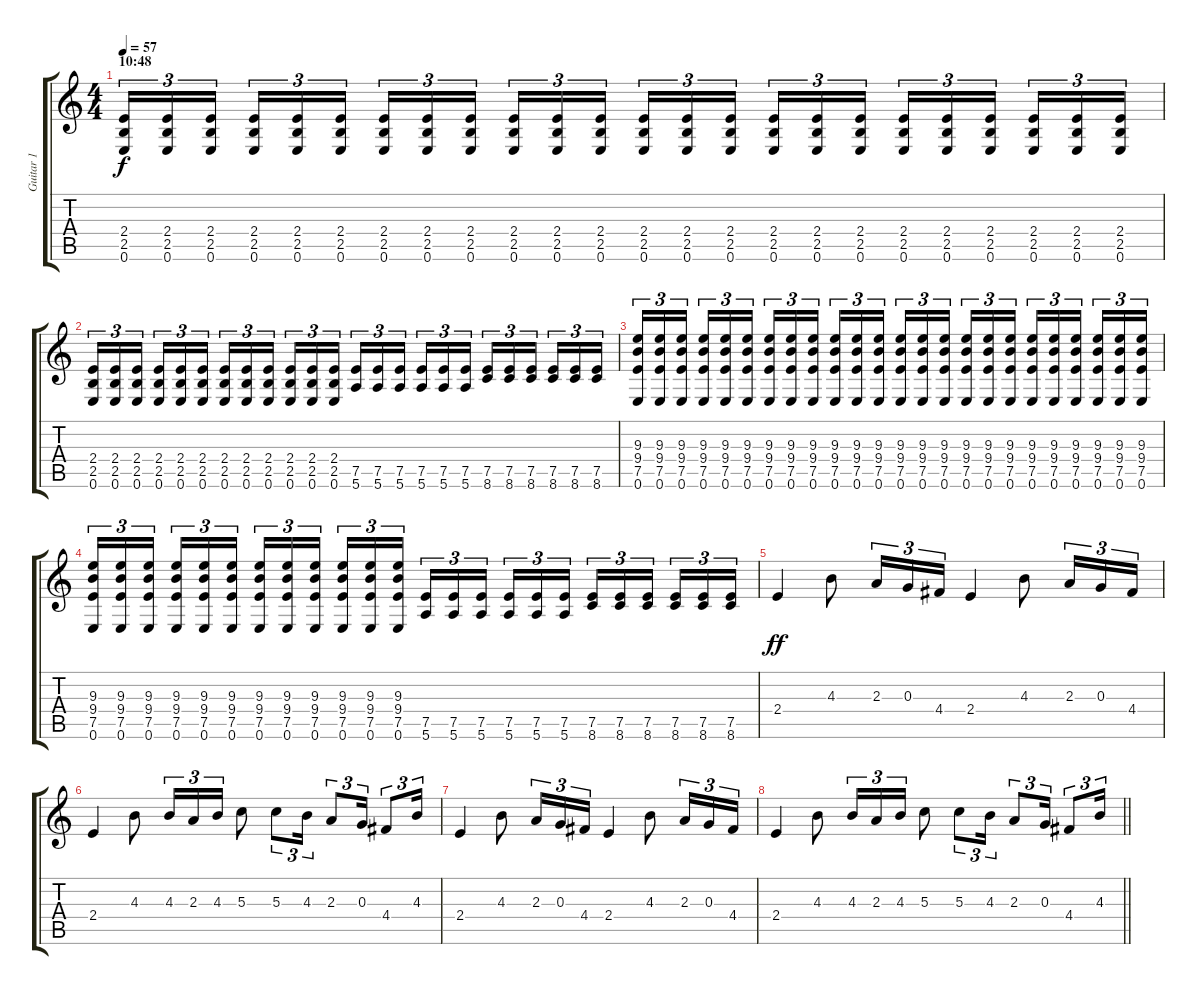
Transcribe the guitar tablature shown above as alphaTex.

\track ("Guitar 1" "Guitar 1") {instrument acousticguitarsteel}
\staff {score tabs}
\tuning (E4 B3 G3 D3 A2 E2) {hide}
\ts (4 4)
\section ("" "10:48")
\tempo 57
\clef g2
\ks c
(2.4 2.5 0.6).16{tu (3 2) dy f} (2.4 2.5 0.6).16{tu (3 2)} (2.4 2.5 0.6).16{tu (3 2) beam splitsecondary} (2.4 2.5 0.6).16{tu (3 2)} (2.4 2.5 0.6).16{tu (3 2)} (2.4 2.5 0.6).16{tu (3 2)} (2.4 2.5 0.6).16{tu (3 2)} (2.4 2.5 0.6).16{tu (3 2)} (2.4 2.5 0.6).16{tu (3 2) beam splitsecondary} (2.4 2.5 0.6).16{tu (3 2)} (2.4 2.5 0.6).16{tu (3 2)} (2.4 2.5 0.6).16{tu (3 2)} (2.4 2.5 0.6).16{tu (3 2)} (2.4 2.5 0.6).16{tu (3 2)} (2.4 2.5 0.6).16{tu (3 2) beam splitsecondary} (2.4 2.5 0.6).16{tu (3 2)} (2.4 2.5 0.6).16{tu (3 2)} (2.4 2.5 0.6).16{tu (3 2)} (2.4 2.5 0.6).16{tu (3 2)} (2.4 2.5 0.6).16{tu (3 2)} (2.4 2.5 0.6).16{tu (3 2) beam splitsecondary} (2.4 2.5 0.6).16{tu (3 2)} (2.4 2.5 0.6).16{tu (3 2)} (2.4 2.5 0.6).16{tu (3 2)} |
(2.4 2.5 0.6).16{tu (3 2)} (2.4 2.5 0.6).16{tu (3 2)} (2.4 2.5 0.6).16{tu (3 2) beam splitsecondary} (2.4 2.5 0.6).16{tu (3 2)} (2.4 2.5 0.6).16{tu (3 2)} (2.4 2.5 0.6).16{tu (3 2)} (2.4 2.5 0.6).16{tu (3 2)} (2.4 2.5 0.6).16{tu (3 2)} (2.4 2.5 0.6).16{tu (3 2) beam splitsecondary} (2.4 2.5 0.6).16{tu (3 2)} (2.4 2.5 0.6).16{tu (3 2)} (2.4 2.5 0.6).16{tu (3 2)} (7.5 5.6).16{tu (3 2)} (7.5 5.6).16{tu (3 2)} (7.5 5.6).16{tu (3 2) beam splitsecondary} (7.5 5.6).16{tu (3 2)} (7.5 5.6).16{tu (3 2)} (7.5 5.6).16{tu (3 2)} (7.5 8.6).16{tu (3 2)} (7.5 8.6).16{tu (3 2)} (7.5 8.6).16{tu (3 2) beam splitsecondary} (7.5 8.6).16{tu (3 2)} (7.5 8.6).16{tu (3 2)} (7.5 8.6).16{tu (3 2)} |
(9.3 9.4 7.5 0.6).16{tu (3 2)} (9.3 9.4 7.5 0.6).16{tu (3 2)} (9.3 9.4 7.5 0.6).16{tu (3 2) beam splitsecondary} (9.3 9.4 7.5 0.6).16{tu (3 2)} (9.3 9.4 7.5 0.6).16{tu (3 2)} (9.3 9.4 7.5 0.6).16{tu (3 2)} (9.3 9.4 7.5 0.6).16{tu (3 2)} (9.3 9.4 7.5 0.6).16{tu (3 2)} (9.3 9.4 7.5 0.6).16{tu (3 2) beam splitsecondary} (9.3 9.4 7.5 0.6).16{tu (3 2)} (9.3 9.4 7.5 0.6).16{tu (3 2)} (9.3 9.4 7.5 0.6).16{tu (3 2)} (9.3 9.4 7.5 0.6).16{tu (3 2)} (9.3 9.4 7.5 0.6).16{tu (3 2)} (9.3 9.4 7.5 0.6).16{tu (3 2) beam splitsecondary} (9.3 9.4 7.5 0.6).16{tu (3 2)} (9.3 9.4 7.5 0.6).16{tu (3 2)} (9.3 9.4 7.5 0.6).16{tu (3 2)} (9.3 9.4 7.5 0.6).16{tu (3 2)} (9.3 9.4 7.5 0.6).16{tu (3 2)} (9.3 9.4 7.5 0.6).16{tu (3 2) beam splitsecondary} (9.3 9.4 7.5 0.6).16{tu (3 2)} (9.3 9.4 7.5 0.6).16{tu (3 2)} (9.3 9.4 7.5 0.6).16{tu (3 2)} |
(9.3 9.4 7.5 0.6).16{tu (3 2)} (9.3 9.4 7.5 0.6).16{tu (3 2)} (9.3 9.4 7.5 0.6).16{tu (3 2) beam splitsecondary} (9.3 9.4 7.5 0.6).16{tu (3 2)} (9.3 9.4 7.5 0.6).16{tu (3 2)} (9.3 9.4 7.5 0.6).16{tu (3 2)} (9.3 9.4 7.5 0.6).16{tu (3 2)} (9.3 9.4 7.5 0.6).16{tu (3 2)} (9.3 9.4 7.5 0.6).16{tu (3 2) beam splitsecondary} (9.3 9.4 7.5 0.6).16{tu (3 2)} (9.3 9.4 7.5 0.6).16{tu (3 2)} (9.3 9.4 7.5 0.6).16{tu (3 2)} (7.5 5.6).16{tu (3 2)} (7.5 5.6).16{tu (3 2)} (7.5 5.6).16{tu (3 2) beam splitsecondary} (7.5 5.6).16{tu (3 2)} (7.5 5.6).16{tu (3 2)} (7.5 5.6).16{tu (3 2)} (7.5 8.6).16{tu (3 2)} (7.5 8.6).16{tu (3 2)} (7.5 8.6).16{tu (3 2) beam splitsecondary} (7.5 8.6).16{tu (3 2)} (7.5 8.6).16{tu (3 2)} (7.5 8.6).16{tu (3 2)} |
2.4.4{dy ff} 4.3.8 2.3.16{tu (3 2)} 0.3.16{tu (3 2)} 4.4.16{tu (3 2)} 2.4.4 4.3.8 2.3.16{tu (3 2)} 0.3.16{tu (3 2)} 4.4.16{tu (3 2)} |
2.4.4 4.3.8 4.3.16{tu (3 2)} 2.3.16{tu (3 2)} 4.3.16{tu (3 2)} 5.3.8 5.3.8{tu (3 2)} 4.3.16{tu (3 2)} 2.3.8{tu (3 2)} 0.3.16{tu (3 2)} 4.4.8{tu (3 2)} 4.3.16{tu (3 2)} |
2.4.4 4.3.8 2.3.16{tu (3 2)} 0.3.16{tu (3 2)} 4.4.16{tu (3 2)} 2.4.4 4.3.8 2.3.16{tu (3 2)} 0.3.16{tu (3 2)} 4.4.16{tu (3 2)} |
\barLineRight lightlight
2.4.4 4.3.8 4.3.16{tu (3 2)} 2.3.16{tu (3 2)} 4.3.16{tu (3 2)} 5.3.8 5.3.8{tu (3 2)} 4.3.16{tu (3 2)} 2.3.8{tu (3 2)} 0.3.16{tu (3 2)} 4.4.8{tu (3 2)} 4.3.16{tu (3 2)}
